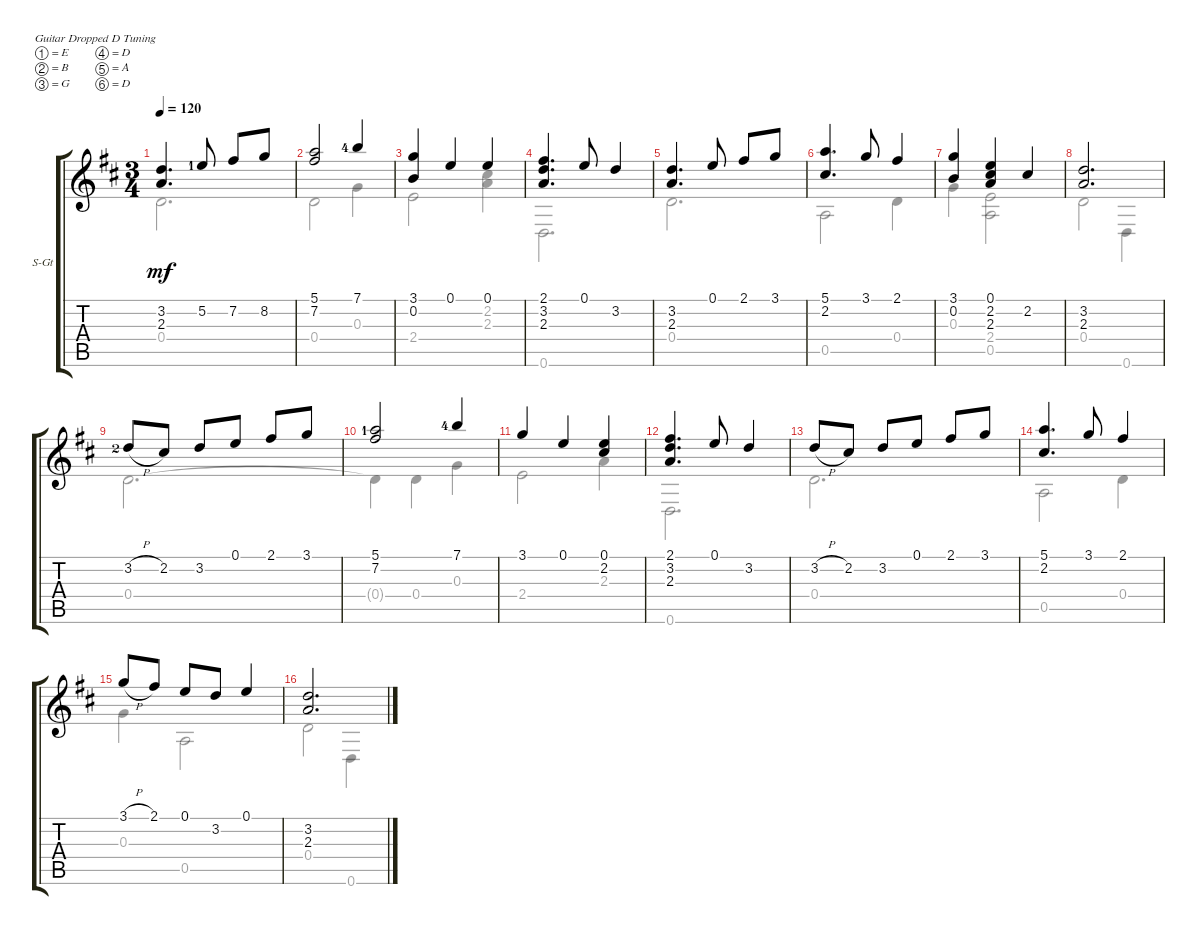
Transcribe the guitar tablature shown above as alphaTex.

\defaultSystemsLayout 4
\bracketExtendMode groupsimilarinstruments
\firstSystemTrackNameOrientation horizontal
\otherSystemsTrackNameOrientation horizontal
\track ("Steel Guitar" "S-Gt") {instrument acousticguitarsteel}
\staff {score tabs}
\tuning (E4 B3 G3 D3 A2 D2)
\voice
\ts (3 4)
\tempo 120
\clef g2
\ks d
(3.2 2.3).4{d dy mf} 5.2{lf 2}.8 7.2.8 8.2.8 |
(5.1 7.2).2 7.1{lf 5}.4 |
(3.1 0.2).4 0.1.4 0.1.4 |
(2.1 3.2 2.3).4{d} 0.1.8 3.2.4 |
(3.2 2.3).4{d} 0.1.8 2.1.8 3.1.8 |
(5.1 2.2).4{d} 3.1.8 2.1.4 |
(3.1 0.2).4 (2.2 2.3 0.1).4 2.2.4 |
(3.2 2.3).2{d} |
3.2{h lf 3}.8 2.2.8 3.2.8 0.1.8 2.1.8 3.1.8 |
(5.1{lf 2} 7.2).2 7.1{lf 5}.4 |
3.1.4 0.1.4 (0.1 2.2).4 |
(2.1 3.2 2.3).4{d} 0.1.8 3.2.4 |
3.2{h}.8 2.2.8 3.2.8 0.1.8 2.1.8 3.1.8 |
(5.1 2.2).4{d} 3.1.8 2.1.4 |
3.1{h}.8 2.1.8 0.1.8 3.2.8 0.1.4 |
(3.2 2.3).2{d}
\voice
\clef g2
\ottava regular
\simile none
\ks d
0.4.2{d dy mf} |
0.4.2 0.3.4 |
2.4.2 (2.3 2.2).4 |
0.6.2{d} |
0.4.2{d} |
0.5.2 0.4.4 |
0.3.4 (2.4 0.5).2 |
0.4.2 0.6.4 |
0.4.2{d} |
0.4{t}.4 0.4.4 0.3.4 |
2.4.2 2.3.4 |
0.6.2{d} |
0.4.2{d} |
0.5.2 0.4.4 |
0.3.4 0.5.2 |
0.4.2 0.6.4
